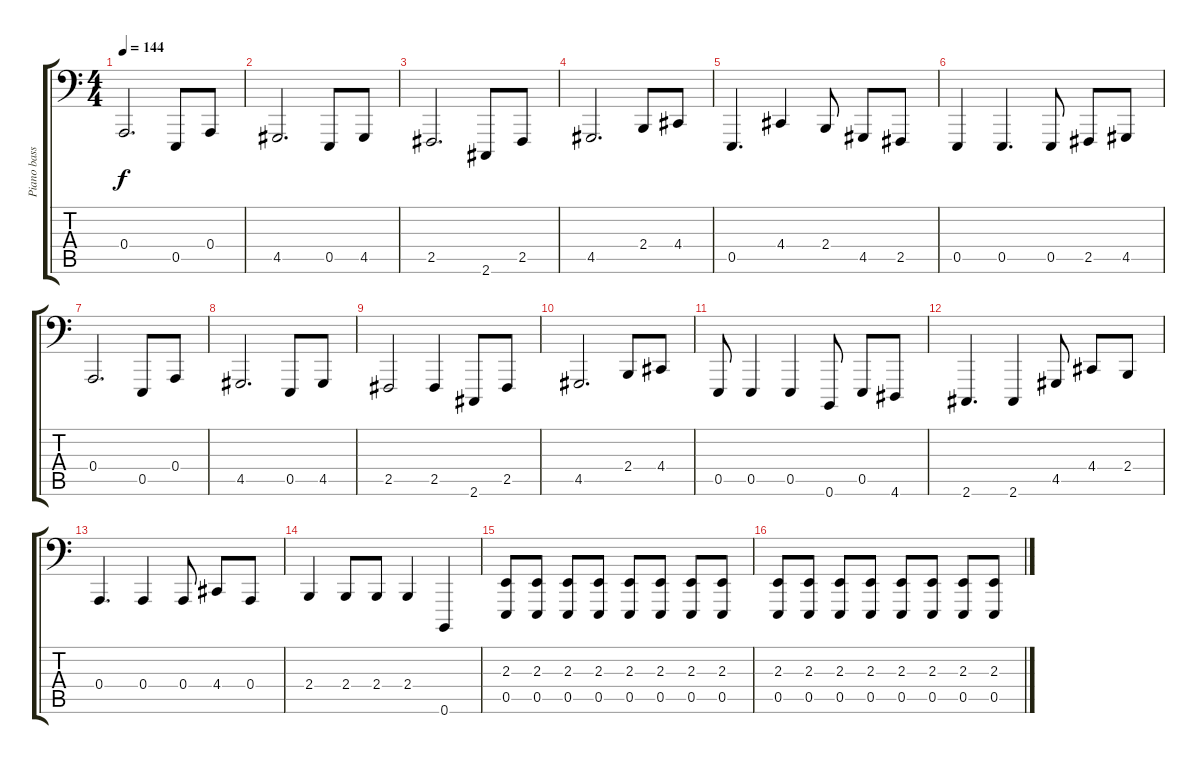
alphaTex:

\track ("Piano bass" "Piano bass") {instrument acousticgrandpiano}
\staff {score tabs}
\tuning (C3 G2 D2 A1 E1 B0) {hide}
\ts (4 4)
\tempo 144
\clef f4
\ks c
0.4.2{d dy f} 0.5.8 0.4.8 |
4.5.2{d} 0.5.8 4.5.8 |
2.5.2{d} 2.6.8 2.5.8 |
4.5.2{d} 2.4.8 4.4.8 |
0.5.4{d} 4.4.4 2.4.8 4.5.8 2.5.8 |
0.5.4 0.5.4{d} 0.5.8 2.5.8 4.5.8 |
0.4.2{d} 0.5.8 0.4.8 |
4.5.2{d} 0.5.8 4.5.8 |
2.5.2 2.5.4 2.6.8 2.5.8 |
4.5.2{d} 2.4.8 4.4.8 |
0.5.8 0.5.4 0.5.4 0.6.8 0.5.8 4.6.8 |
2.6.4{d} 2.6.4 4.5.8 4.4.8 2.4.8 |
0.4.4{d} 0.4.4 0.4.8 4.4.8 0.4.8 |
2.4.4 2.4.8 2.4.8 2.4.4 0.6.4 |
(2.3 0.5).8 (2.3 0.5).8 (2.3 0.5).8 (2.3 0.5).8 (2.3 0.5).8 (2.3 0.5).8 (2.3 0.5).8 (2.3 0.5).8 |
(2.3 0.5).8 (2.3 0.5).8 (2.3 0.5).8 (2.3 0.5).8 (2.3 0.5).8 (2.3 0.5).8 (2.3 0.5).8 (2.3 0.5).8
